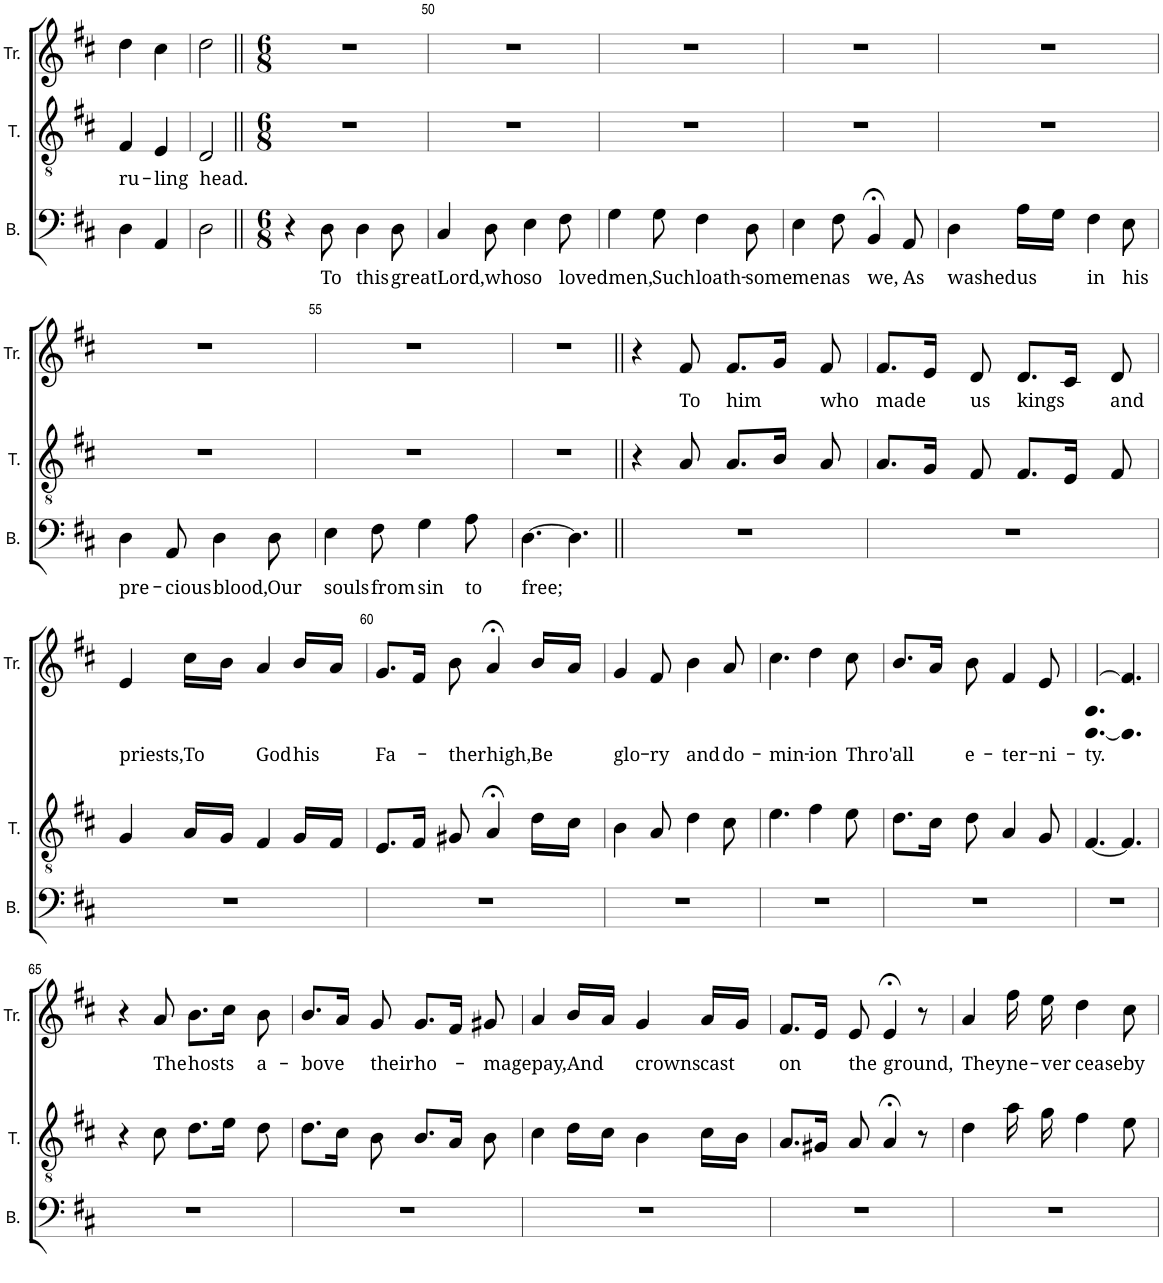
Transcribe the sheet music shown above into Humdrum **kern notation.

**kern	**text	**kern	**text	**kern	**text
*part3	*part3	*part2	*part2	*part1	*part1
*staff3	*staff3	*staff2	*staff2	*staff1	*staff1
*I"B.	*	*I"T.	*	*I"Tr.	*
*I'B.	*	*I'T.	*	*I'Tr.	*
!!LO:PB:g=z
*clefF4	*	*clefGv2	*	*clefG2	*
*k[f#c#]	*	*k[f#c#]	*	*k[f#c#]	*
*M2/4	*	*M2/4	*	*M2/4	*
=47	=47	=47	=47	=47	=47
!	!	!	!LO:LY:b	!	!
4D\	.	4F#/	ru-	4dd\	.
!	!	!	!LO:LY:b	!	!
4AA/	.	4E/	-ling	4cc#\	.
=48	=48	=48	=48	=48	=48
!	!	!	!LO:LY:b	!	!
2D\	.	2D/	head.	2dd\	.
=49||	=49||	=49||	=49||	=49||	=49||
*M6/8	*	*M6/8	*	*M6/8	*
4r	.	2.r	.	2.r	.
!	!LO:LY:b	!	!	!	!
8D\	To	.	.	.	.
!	!LO:LY:b	!	!	!	!
4D\	this	.	.	.	.
!	!LO:LY:b	!	!	!	!
8D\	great	.	.	.	.
=50	=50	=50	=50	=50	=50
!	!LO:LY:b	!	!	!	!
4C#/	Lord,	2.r	.	2.r	.
!	!LO:LY:b	!	!	!	!
8D\	who	.	.	.	.
!	!LO:LY:b	!	!	!	!
4E\	so	.	.	.	.
!	!LO:LY:b	!	!	!	!
8F#\	loved	.	.	.	.
=51	=51	=51	=51	=51	=51
!	!LO:LY:b	!	!	!	!
4G\	men,	2.r	.	2.r	.
!	!LO:LY:b	!	!	!	!
8G\	Such	.	.	.	.
!	!LO:LY:b	!	!	!	!
4F#\	loath-	.	.	.	.
!	!LO:LY:b	!	!	!	!
8D\	-some	.	.	.	.
=52	=52	=52	=52	=52	=52
!	!LO:LY:b	!	!	!	!
4E\	men	2.r	.	2.r	.
!	!LO:LY:b	!	!	!	!
8F#\	as	.	.	.	.
!	!LO:LY:b	!	!	!	!
4BB;</	we,	.	.	.	.
!	!LO:LY:b	!	!	!	!
8AA/	As	.	.	.	.
=53	=53	=53	=53	=53	=53
!	!LO:LY:b	!	!	!	!
4D\	washed	2.r	.	2.r	.
!	!LO:LY:b	!	!	!	!
16A\LL	us	.	.	.	.
16G\JJ	.	.	.	.	.
!	!LO:LY:b	!	!	!	!
4F#\	in	.	.	.	.
!	!LO:LY:b	!	!	!	!
8E\	his	.	.	.	.
!!LO:LB:g=z
=54	=54	=54	=54	=54	=54
!	!LO:LY:b	!	!	!	!
4D\	pre-	2.r	.	2.r	.
!	!LO:LY:b	!	!	!	!
8AA/	-cious	.	.	.	.
!	!LO:LY:b	!	!	!	!
4D\	blood,	.	.	.	.
!	!LO:LY:b	!	!	!	!
8D\	Our	.	.	.	.
=55	=55	=55	=55	=55	=55
!	!LO:LY:b	!	!	!	!
4E\	souls	2.r	.	2.r	.
!	!LO:LY:b	!	!	!	!
8F#\	from	.	.	.	.
!	!LO:LY:b	!	!	!	!
4G\	sin	.	.	.	.
!	!LO:LY:b	!	!	!	!
8A\	to	.	.	.	.
=56	=56	=56	=56	=56	=56
!	!LO:LY:b	!	!	!	!
[4.D\	free;	2.r	.	2.r	.
4.D\]	.	.	.	.	.
=57||	=57||	=57||	=57||	=57||	=57||
2.r	.	4r	.	4r	.
!	!	!	!	!	!LO:LY:b
.	.	8A/	.	8f#/	To
!	!	!	!	!	!LO:LY:b
.	.	8.A/L	.	8.f#/L	him
.	.	16B/Jk	.	16g/Jk	.
!	!	!	!	!	!LO:LY:b
.	.	8A/	.	8f#/	who
=58	=58	=58	=58	=58	=58
!	!	!	!	!	!LO:LY:b
2.r	.	8.A/L	.	8.f#/L	made
.	.	16G/Jk	.	16e/Jk	.
!	!	!	!	!	!LO:LY:b
.	.	8F#/	.	8d/	us
!	!	!	!	!	!LO:LY:b
.	.	8.F#/L	.	8.d/L	kings
.	.	16E/Jk	.	16c#/Jk	.
!	!	!	!	!	!LO:LY:b
.	.	8F#/	.	8d/	and
!!LO:LB:g=z
=59	=59	=59	=59	=59	=59
!	!	!	!	!	!LO:LY:b
2.r	.	4G/	.	4e/	priests,
!	!	!	!	!	!LO:LY:b
.	.	16A/LL	.	16cc#\LL	To
.	.	16G/JJ	.	16b\JJ	.
!	!	!	!	!	!LO:LY:b
.	.	4F#/	.	4a/	God
!	!	!	!	!	!LO:LY:b
.	.	16G/LL	.	16b/LL	his
.	.	16F#/JJ	.	16a/JJ	.
=60	=60	=60	=60	=60	=60
!	!	!	!	!	!LO:LY:b
2.r	.	8.E/L	.	8.g/L	Fa-
.	.	16F#/Jk	.	16f#/Jk	.
!	!	!	!	!	!LO:LY:b
.	.	8G#X/	.	8b\	-ther
!	!	!	!	!	!LO:LY:b
.	.	4A;</	.	4a;</	high,
!	!	!	!	!	!LO:LY:b
.	.	16d\LL	.	16b/LL	Be
.	.	16c#\JJ	.	16a/JJ	.
=61	=61	=61	=61	=61	=61
!	!	!	!	!	!LO:LY:b
2.r	.	4B\	.	4g/	glo-
!	!	!	!	!	!LO:LY:b
.	.	8A/	.	8f#/	-ry
!	!	!	!	!	!LO:LY:b
.	.	4d\	.	4b\	and
!	!	!	!	!	!LO:LY:b
.	.	8c#\	.	8a/	do-
=62	=62	=62	=62	=62	=62
!	!	!	!	!	!LO:LY:b
2.r	.	4.e\	.	4.cc#\	-min-
!	!	!	!	!	!LO:LY:b
.	.	4f#\	.	4dd\	-ion
!	!	!	!	!	!LO:LY:b
.	.	8e\	.	8cc#\	Thro'
=63	=63	=63	=63	=63	=63
!	!	!	!	!	!LO:LY:b
2.r	.	8.d\L	.	8.b/L	all
.	.	16c#\Jk	.	16a/Jk	.
!	!	!	!	!	!LO:LY:b
.	.	8d\	.	8b\	e-
!	!	!	!	!	!LO:LY:b
.	.	4A/	.	4f#/	-ter-
!	!	!	!	!	!LO:LY:b
.	.	8G/	.	8e/	-ni-
=64	=64	=64	=64	=64	=64
!	!	!	!	!	!LO:LY:b
2.r	.	[4.F#/	.	[4.d/ [4.f#/	-ty.
.	.	4.F#/]	.	4.d/] 4.f#/]	.
!!LO:LB:g=z
=65	=65	=65	=65	=65	=65
2.r	.	4r	.	4r	.
!	!	!	!	!	!LO:LY:b
.	.	8c#\	.	8a/	The
!	!	!	!	!	!LO:LY:b
.	.	8.d\L	.	8.b\L	hosts
.	.	16e\Jk	.	16cc#\Jk	.
!	!	!	!	!	!LO:LY:b
.	.	8d\	.	8b\	a-
=66	=66	=66	=66	=66	=66
!	!	!	!	!	!LO:LY:b
2.r	.	8.d\L	.	8.b/L	-bove
.	.	16c#\Jk	.	16a/Jk	.
!	!	!	!	!	!LO:LY:b
.	.	8B\	.	8g/	their
!	!	!	!	!	!LO:LY:b
.	.	8.B/L	.	8.g/L	ho-
.	.	16A/Jk	.	16f#/Jk	.
!	!	!	!	!	!LO:LY:b
.	.	8B\	.	8g#X/	-mage
=67	=67	=67	=67	=67	=67
!	!	!	!	!	!LO:LY:b
2.r	.	4c#\	.	4a/	pay,
!	!	!	!	!	!LO:LY:b
.	.	16d\LL	.	16b/LL	And
.	.	16c#\JJ	.	16a/JJ	.
!	!	!	!	!	!LO:LY:b
.	.	4B\	.	4g/	crowns
!	!	!	!	!	!LO:LY:b
.	.	16c#\LL	.	16a/LL	cast
.	.	16B\JJ	.	16g/JJ	.
=68	=68	=68	=68	=68	=68
!	!	!	!	!	!LO:LY:b
2.r	.	8.A/L	.	8.f#/L	on
.	.	16G#X/Jk	.	16e/Jk	.
!	!	!	!	!	!LO:LY:b
.	.	8A/	.	8e/	the
!	!	!	!	!	!LO:LY:b
.	.	4A;</	.	4e;</	ground,
.	.	8r	.	8r	.
=69	=69	=69	=69	=69	=69
!	!	!	!	!	!LO:LY:b
2.r	.	4d\	.	4a/	They
!	!	!	!	!	!LO:LY:b
.	.	16a\	.	16ff#\	ne-
!	!	!	!	!	!LO:LY:b
.	.	16g\	.	16ee\	-ver
!	!	!	!	!	!LO:LY:b
.	.	4f#\	.	4dd\	cease
!	!	!	!	!	!LO:LY:b
.	.	8e\	.	8cc#\	by
=	=	=	=	=	=
*-	*-	*-	*-	*-	*-
